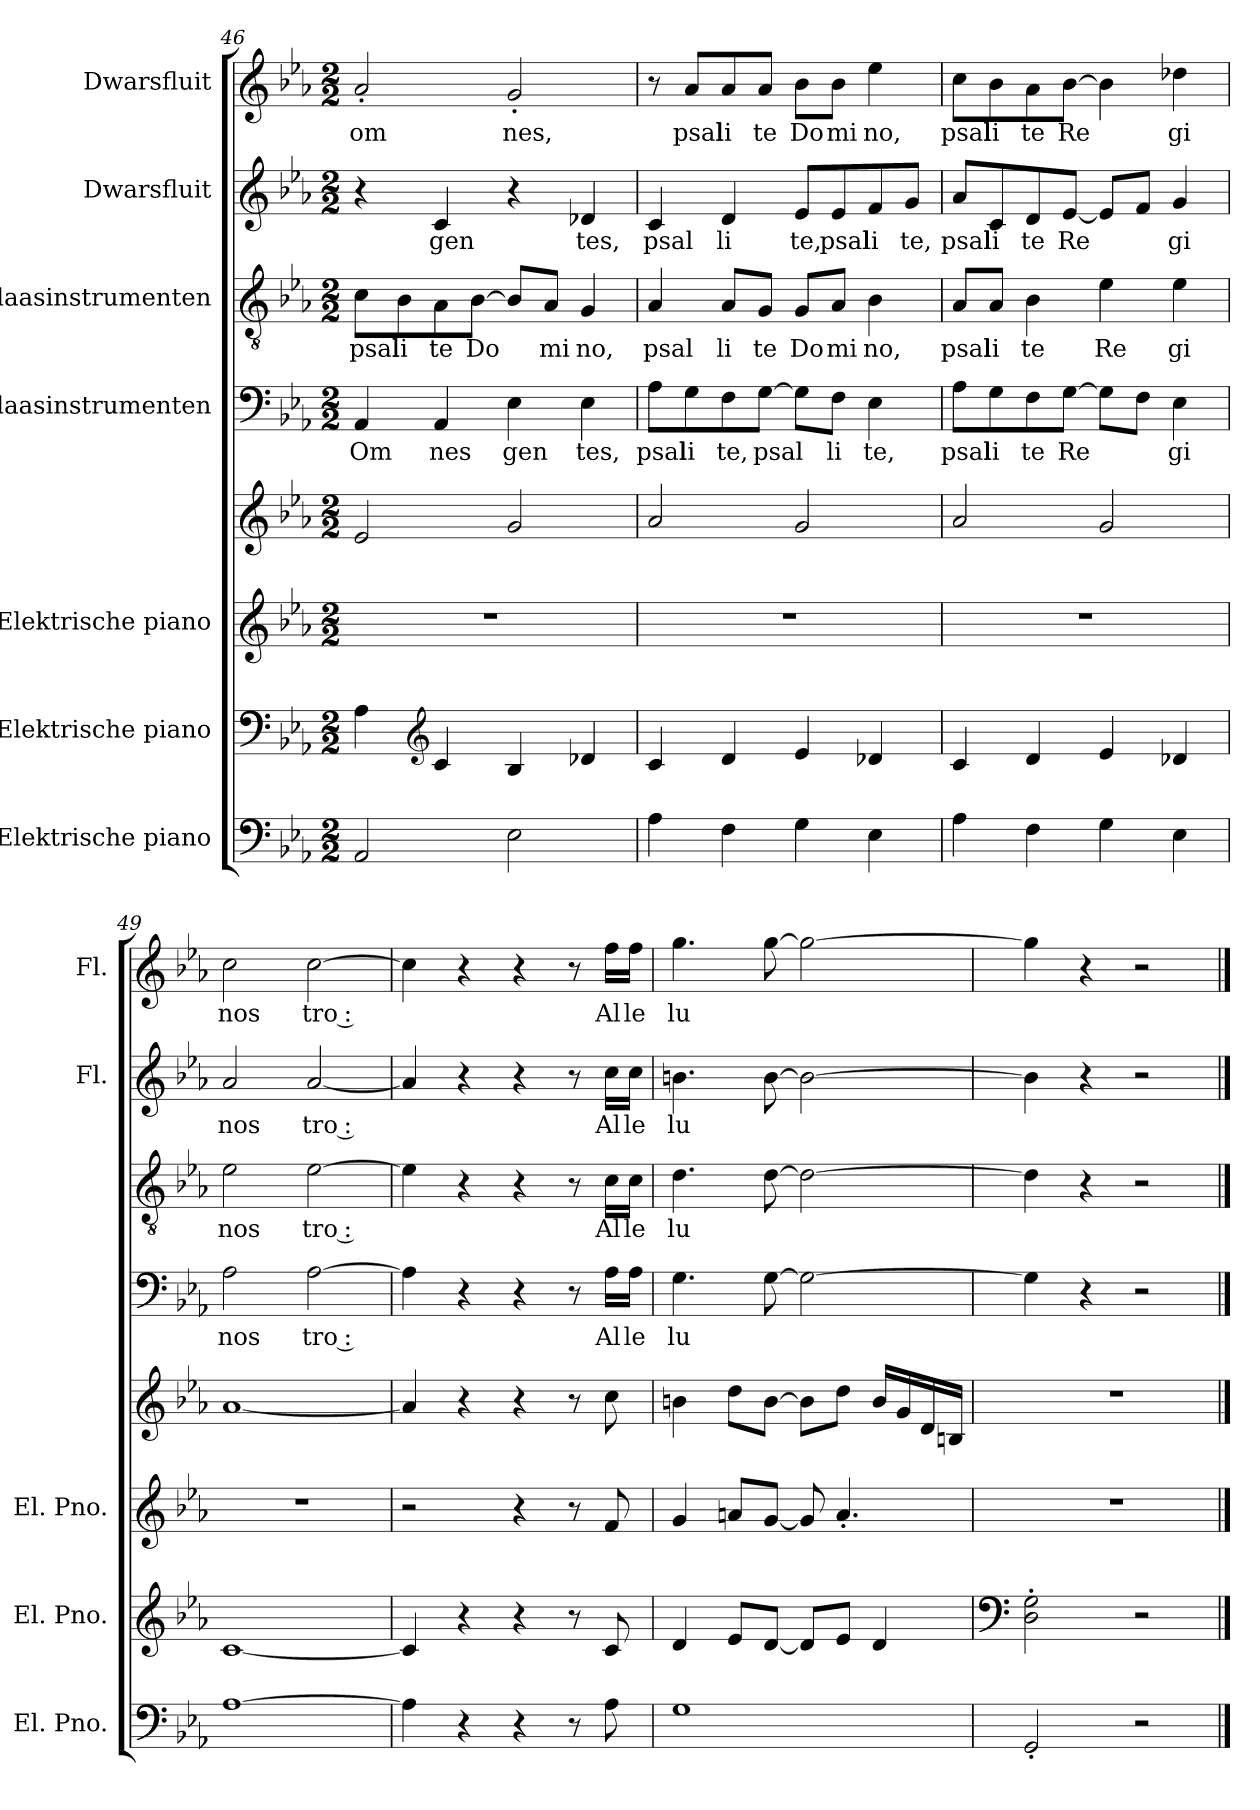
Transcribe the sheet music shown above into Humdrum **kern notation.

**kern	**kern	**kern	**kern	**kern	**text	**kern	**text	**kern	**text	**kern	**text
*part7	*part6	*part5	*part5	*part4	*part4	*part3	*part3	*part2	*part2	*part1	*part1
*staff8	*staff7	*staff6	*staff5	*staff4	*staff4	*staff3	*staff3	*staff2	*staff2	*staff1	*staff1
*I"Elektrische piano	*I"Elektrische piano	*I"Elektrische piano	*	*I"Blaasinstrumenten	*	*I"Blaasinstrumenten	*	*I"Dwarsfluit	*	*I"Dwarsfluit	*
*I'El. Pno.	*I'El. Pno.	*I'El. Pno.	*	*	*	*	*	*I'Fl.	*	*I'Fl.	*
!!LO:PB:g=z
*clefF4	*clefF4	*clefG2	*clefG2	*clefF4	*	*clefGv2	*	*clefG2	*	*clefG2	*
*k[b-e-a-]	*k[b-e-a-]	*k[b-e-a-]	*k[b-e-a-]	*k[b-e-a-]	*	*k[b-e-a-]	*	*k[b-e-a-]	*	*k[b-e-a-]	*
*M2/2	*M2/2	*M2/2	*M2/2	*M2/2	*	*M2/2	*	*M2/2	*	*M2/2	*
=46	=46	=46	=46	=46	=46	=46	=46	=46	=46	=46	=46
!	!	!	!	!	!LO:LY:b	!	!LO:LY:b	!	!	!	!LO:LY:b
2AA-/	4A-\	1r	2e-/	4AA-/	Om	8c\L	psal	4r	.	2a-'/	om
!	!	!	!	!	!	!	!LO:LY:b	!	!	!	!
.	.	.	.	.	.	8B-\	li	.	.	.	.
*	*clefG2	*	*	*	*	*	*	*	*	*	*
!	!	!	!	!	!LO:LY:b	!	!LO:LY:b	!	!LO:LY:b	!	!
.	4c/	.	.	4AA-/	nes	8A-\	te	4c/	gen	.	.
!	!	!	!	!	!	!	!LO:LY:b	!	!	!	!
.	.	.	.	.	.	[8B-\J	Do	.	.	.	.
!	!	!	!	!	!LO:LY:b	!	!	!	!	!	!LO:LY:b
2E-\	4B-/	.	2g/	4E-\	gen	8B-/L]	.	4r	.	2g'/	nes,
!	!	!	!	!	!	!	!LO:LY:b	!	!	!	!
.	.	.	.	.	.	8A-/J	mi	.	.	.	.
!	!	!	!	!	!LO:LY:b	!	!LO:LY:b	!	!LO:LY:b	!	!
.	4d-X/	.	.	4E-\	tes,	4G/	no,	4d-X/	tes,	.	.
=47	=47	=47	=47	=47	=47	=47	=47	=47	=47	=47	=47
!	!	!	!	!	!LO:LY:b	!	!LO:LY:b	!	!LO:LY:b	!	!
4A-\	4c/	1r	2a-/	8A-\L	psal	4A-/	psal	4c/	psal	8r	.
!	!	!	!	!	!LO:LY:b	!	!	!	!	!	!LO:LY:b
.	.	.	.	8G\	li	.	.	.	.	8a-/L	psal
!	!	!	!	!	!LO:LY:b	!	!LO:LY:b	!	!LO:LY:b	!	!LO:LY:b
4F\	4d/	.	.	8F\	te,	8A-/L	li	4d/	li	8a-/	li
!	!	!	!	!	!LO:LY:b	!	!LO:LY:b	!	!	!	!LO:LY:b
.	.	.	.	[8G\J	psal	8G/J	te	.	.	8a-/J	te
!	!	!	!	!	!	!	!LO:LY:b	!	!LO:LY:b	!	!LO:LY:b
4G\	4e-/	.	2g/	8G\L]	.	8G/L	Do	8e-/L	te,	8b-\L	Do
!	!	!	!	!	!LO:LY:b	!	!LO:LY:b	!	!LO:LY:b	!	!LO:LY:b
.	.	.	.	8F\J	li	8A-/J	mi	8e-/	psal	8b-\J	mi
!	!	!	!	!	!LO:LY:b	!	!LO:LY:b	!	!LO:LY:b	!	!LO:LY:b
4E-\	4d-X/	.	.	4E-\	te,	4B-\	no,	8f/	li	4ee-\	no,
!	!	!	!	!	!	!	!	!	!LO:LY:b	!	!
.	.	.	.	.	.	.	.	8g/J	te,	.	.
=48	=48	=48	=48	=48	=48	=48	=48	=48	=48	=48	=48
!	!	!	!	!	!LO:LY:b	!	!LO:LY:b	!	!LO:LY:b	!	!LO:LY:b
4A-\	4c/	1r	2a-/	8A-\L	psal	8A-/L	psal	8a-/L	psal	8cc\L	psal
!	!	!	!	!	!LO:LY:b	!	!LO:LY:b	!	!LO:LY:b	!	!LO:LY:b
.	.	.	.	8G\	li	8A-/J	li	8c/	li	8b-\	li
!	!	!	!	!	!LO:LY:b	!	!LO:LY:b	!	!LO:LY:b	!	!LO:LY:b
4F\	4d/	.	.	8F\	te	4B-\	te	8d/	te	8a-\	te
!	!	!	!	!	!LO:LY:b	!	!	!	!LO:LY:b	!	!LO:LY:b
.	.	.	.	[8G\J	Re	.	.	[8e-/J	Re	[8b-\J	Re
!	!	!	!	!	!	!	!LO:LY:b	!	!	!	!
4G\	4e-/	.	2g/	8G\L]	.	4e-\	Re	8e-/L]	.	4b-\]	.
.	.	.	.	8F\J	.	.	.	8f/J	.	.	.
!	!	!	!	!	!LO:LY:b	!	!LO:LY:b	!	!LO:LY:b	!	!LO:LY:b
4E-\	4d-X/	.	.	4E-\	gi	4e-\	gi	4g/	gi	4dd-X\	gi
!!LO:PB:g=z
=49	=49	=49	=49	=49	=49	=49	=49	=49	=49	=49	=49
!	!	!	!	!	!LO:LY:b	!	!LO:LY:b	!	!LO:LY:b	!	!LO:LY:b
[1A-	[1c	1r	[1a-	2A-\	nos	2e-\	nos	2a-/	nos	2cc\	nos
!	!	!	!	!	!LO:LY:b	!	!LO:LY:b	!	!LO:LY:b	!	!LO:LY:b
.	.	.	.	[2A-\	tro :	[2e-\	tro :	[2a-/	tro :	[2cc\	tro :
=50	=50	=50	=50	=50	=50	=50	=50	=50	=50	=50	=50
4A-\]	4c/]	2r	4a-/]	4A-\]	.	4e-\]	.	4a-/]	.	4cc\]	.
4r	4r	.	4r	4r	.	4r	.	4r	.	4r	.
4r	4r	4r	4r	4r	.	4r	.	4r	.	4r	.
8r	8r	8r	8r	8r	.	8r	.	8r	.	8r	.
!	!	!	!	!	!LO:LY:b	!	!LO:LY:b	!	!LO:LY:b	!	!LO:LY:b
8A-\	8c/	8f/	8cc\	16A-\LL	Al	16c\LL	Al	16cc\LL	Al	16ff\LL	Al
!	!	!	!	!	!LO:LY:b	!	!LO:LY:b	!	!LO:LY:b	!	!LO:LY:b
.	.	.	.	16A-\JJ	le	16c\JJ	le	16cc\JJ	le	16ff\JJ	le
=51	=51	=51	=51	=51	=51	=51	=51	=51	=51	=51	=51
!	!	!	!	!	!LO:LY:b	!	!LO:LY:b	!	!LO:LY:b	!	!LO:LY:b
1G	4d/	4g/	4bn\	4.G\	lu	4.d\	lu	4.bn\	lu	4.gg\	lu
.	8e-/L	8an/L	8dd\L	.	.	.	.	.	.	.	.
.	[8d/J	[8g/J	[8b\J	[8G\	.	[8d\	.	[8b\	.	[8gg\	.
.	8d/L]	8g/]	8b\L]	2G\_	.	2d\_	.	2b\_	.	2gg\_	.
.	8e-/J	4.a'/	8dd\J	.	.	.	.	.	.	.	.
.	4d/	.	16b/LL	.	.	.	.	.	.	.	.
.	.	.	16g/	.	.	.	.	.	.	.	.
.	.	.	16d/	.	.	.	.	.	.	.	.
.	.	.	16Bn/JJ	.	.	.	.	.	.	.	.
=52	=52	=52	=52	=52	=52	=52	=52	=52	=52	=52	=52
*	*clefF4	*	*	*	*	*	*	*	*	*	*
2GG'/	2D\' 2G\'	1r	1r	4G\]	.	4d\]	.	4b\]	.	4gg\]	.
.	.	.	.	4r	.	4r	.	4r	.	4r	.
2r	2r	.	.	2r	.	2r	.	2r	.	2r	.
==	==	==	==	==	==	==	==	==	==	==	==
*-	*-	*-	*-	*-	*-	*-	*-	*-	*-	*-	*-
